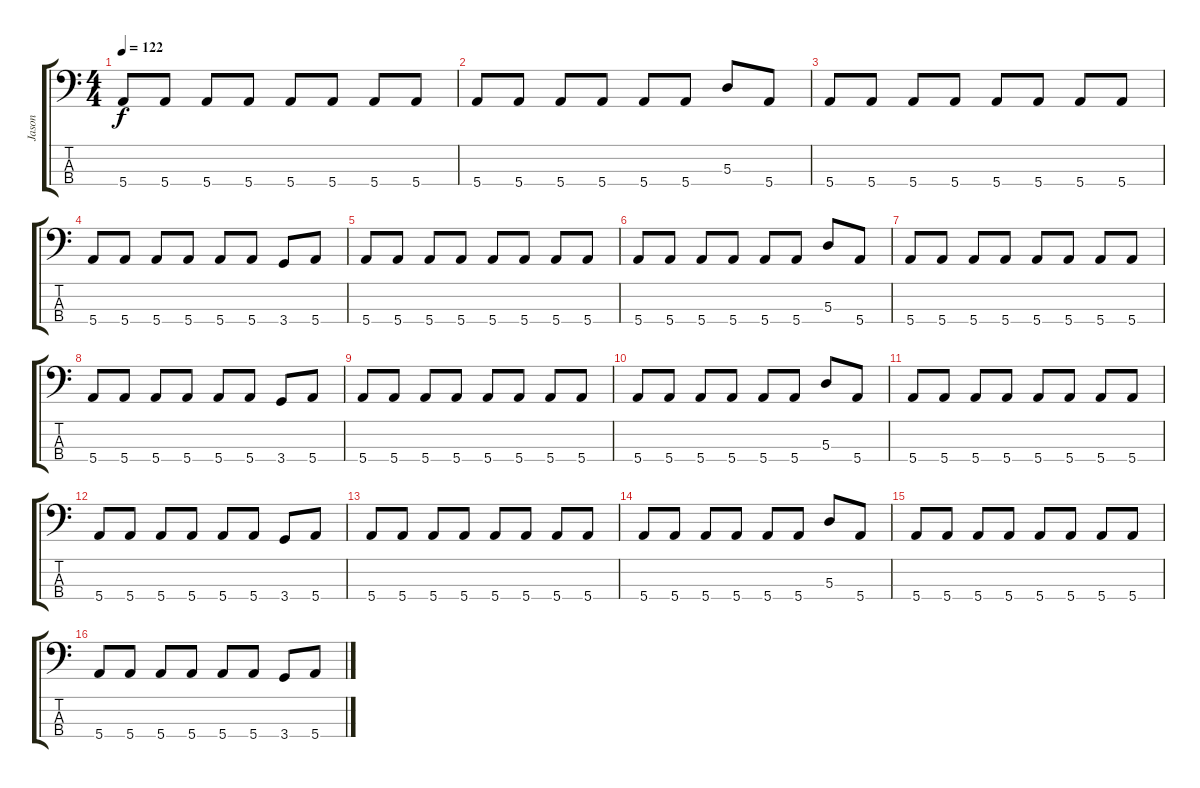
\track ("Jason" "Jason") {instrument electricbassfinger}
\staff {score tabs}
\tuning (G2 D2 A1 E1) {hide}
\ts (4 4)
\tempo 122
\clef f4
\ks c
5.4.8{dy f} 5.4.8 5.4.8 5.4.8 5.4.8 5.4.8 5.4.8 5.4.8 |
5.4.8 5.4.8 5.4.8 5.4.8 5.4.8 5.4.8 5.3.8 5.4.8 |
5.4.8 5.4.8 5.4.8 5.4.8 5.4.8 5.4.8 5.4.8 5.4.8 |
5.4.8 5.4.8 5.4.8 5.4.8 5.4.8 5.4.8 3.4.8 5.4.8 |
5.4.8 5.4.8 5.4.8 5.4.8 5.4.8 5.4.8 5.4.8 5.4.8 |
5.4.8 5.4.8 5.4.8 5.4.8 5.4.8 5.4.8 5.3.8 5.4.8 |
5.4.8 5.4.8 5.4.8 5.4.8 5.4.8 5.4.8 5.4.8 5.4.8 |
5.4.8 5.4.8 5.4.8 5.4.8 5.4.8 5.4.8 3.4.8 5.4.8 |
5.4.8 5.4.8 5.4.8 5.4.8 5.4.8 5.4.8 5.4.8 5.4.8 |
5.4.8 5.4.8 5.4.8 5.4.8 5.4.8 5.4.8 5.3.8 5.4.8 |
5.4.8 5.4.8 5.4.8 5.4.8 5.4.8 5.4.8 5.4.8 5.4.8 |
5.4.8 5.4.8 5.4.8 5.4.8 5.4.8 5.4.8 3.4.8 5.4.8 |
5.4.8 5.4.8 5.4.8 5.4.8 5.4.8 5.4.8 5.4.8 5.4.8 |
5.4.8 5.4.8 5.4.8 5.4.8 5.4.8 5.4.8 5.3.8 5.4.8 |
5.4.8 5.4.8 5.4.8 5.4.8 5.4.8 5.4.8 5.4.8 5.4.8 |
5.4.8 5.4.8 5.4.8 5.4.8 5.4.8 5.4.8 3.4.8 5.4.8
